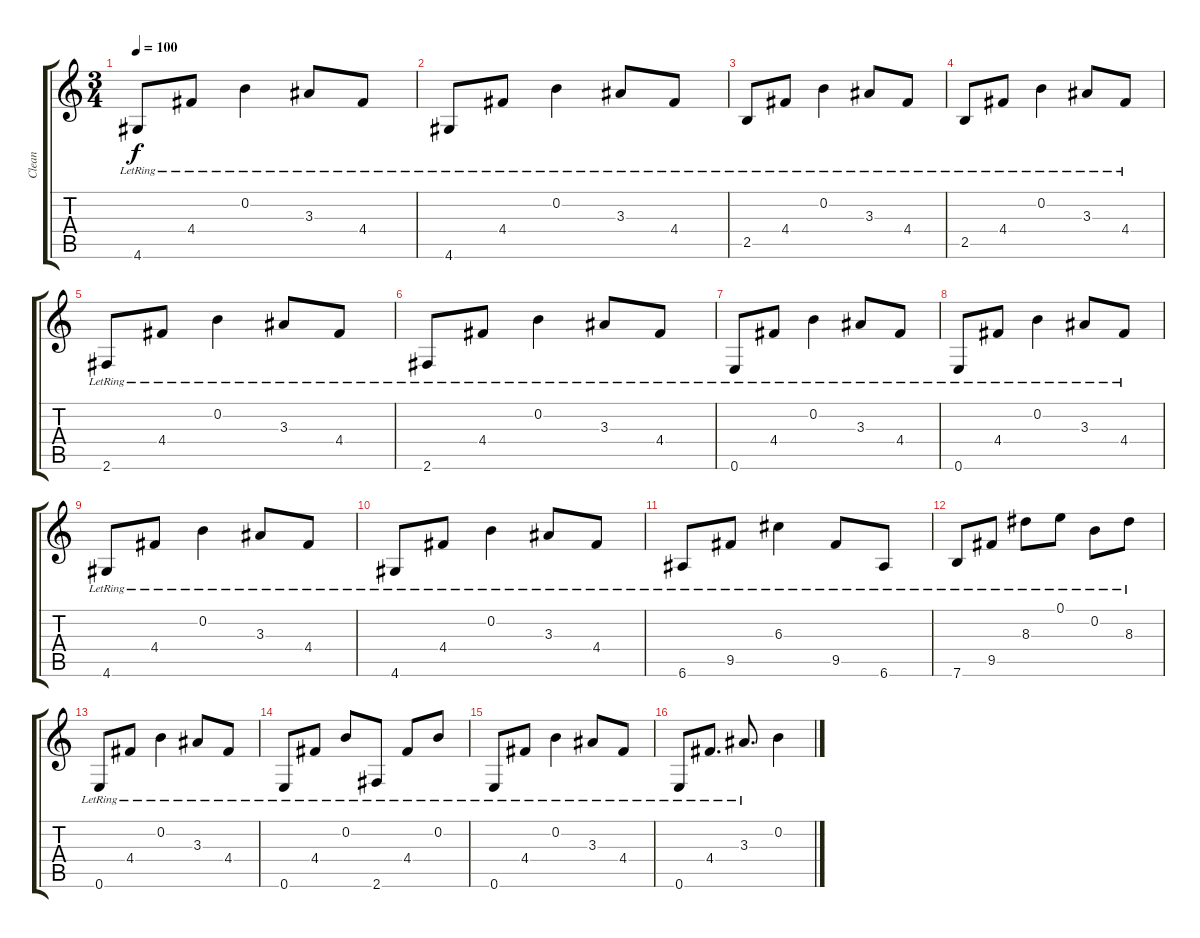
\track ("Clean" "Clean") {instrument acousticguitarsteel}
\staff {score tabs}
\tuning (E4 B3 G3 D3 A2 E2) {hide}
\ts (3 4)
\tempo 100
\clef g2
\ks c
4.6{lr}.8{dy f} 4.4{lr}.8 0.2{lr}.4 3.3{lr}.8 4.4{lr}.8 |
4.6{lr}.8 4.4{lr}.8 0.2{lr}.4 3.3{lr}.8 4.4{lr}.8 |
2.5{lr}.8 4.4{lr}.8 0.2{lr}.4 3.3{lr}.8 4.4{lr}.8 |
2.5{lr}.8 4.4{lr}.8 0.2{lr}.4 3.3{lr}.8 4.4{lr}.8 |
2.6{lr}.8 4.4{lr}.8 0.2{lr}.4 3.3{lr}.8 4.4{lr}.8 |
2.6{lr}.8 4.4{lr}.8 0.2{lr}.4 3.3{lr}.8 4.4{lr}.8 |
0.6{lr}.8 4.4{lr}.8 0.2{lr}.4 3.3{lr}.8 4.4{lr}.8 |
0.6{lr}.8 4.4{lr}.8 0.2{lr}.4 3.3{lr}.8 4.4{lr}.8 |
4.6{lr}.8 4.4{lr}.8 0.2{lr}.4 3.3{lr}.8 4.4{lr}.8 |
4.6{lr}.8 4.4{lr}.8 0.2{lr}.4 3.3{lr}.8 4.4{lr}.8 |
6.6{lr}.8 9.5{lr}.8 6.3{lr}.4 9.5{lr}.8 6.6{lr}.8 |
7.6{lr}.8 9.5{lr}.8 8.3{lr}.8 0.1{lr}.8 0.2{lr}.8 8.3{lr}.8 |
0.6{lr}.8 4.4{lr}.8 0.2{lr}.4 3.3{lr}.8 4.4{lr}.8 |
0.6{lr}.8 4.4{lr}.8 0.2{lr}.8 2.6{lr}.8 4.4{lr}.8 0.2{lr}.8 |
0.6{lr}.8 4.4{lr}.8 0.2{lr}.4 3.3{lr}.8 4.4{lr}.8 |
0.6{lr}.8{beam Up} 4.4{lr}.8{d beam Up} 3.3{lr}.8{d} 0.2.4
